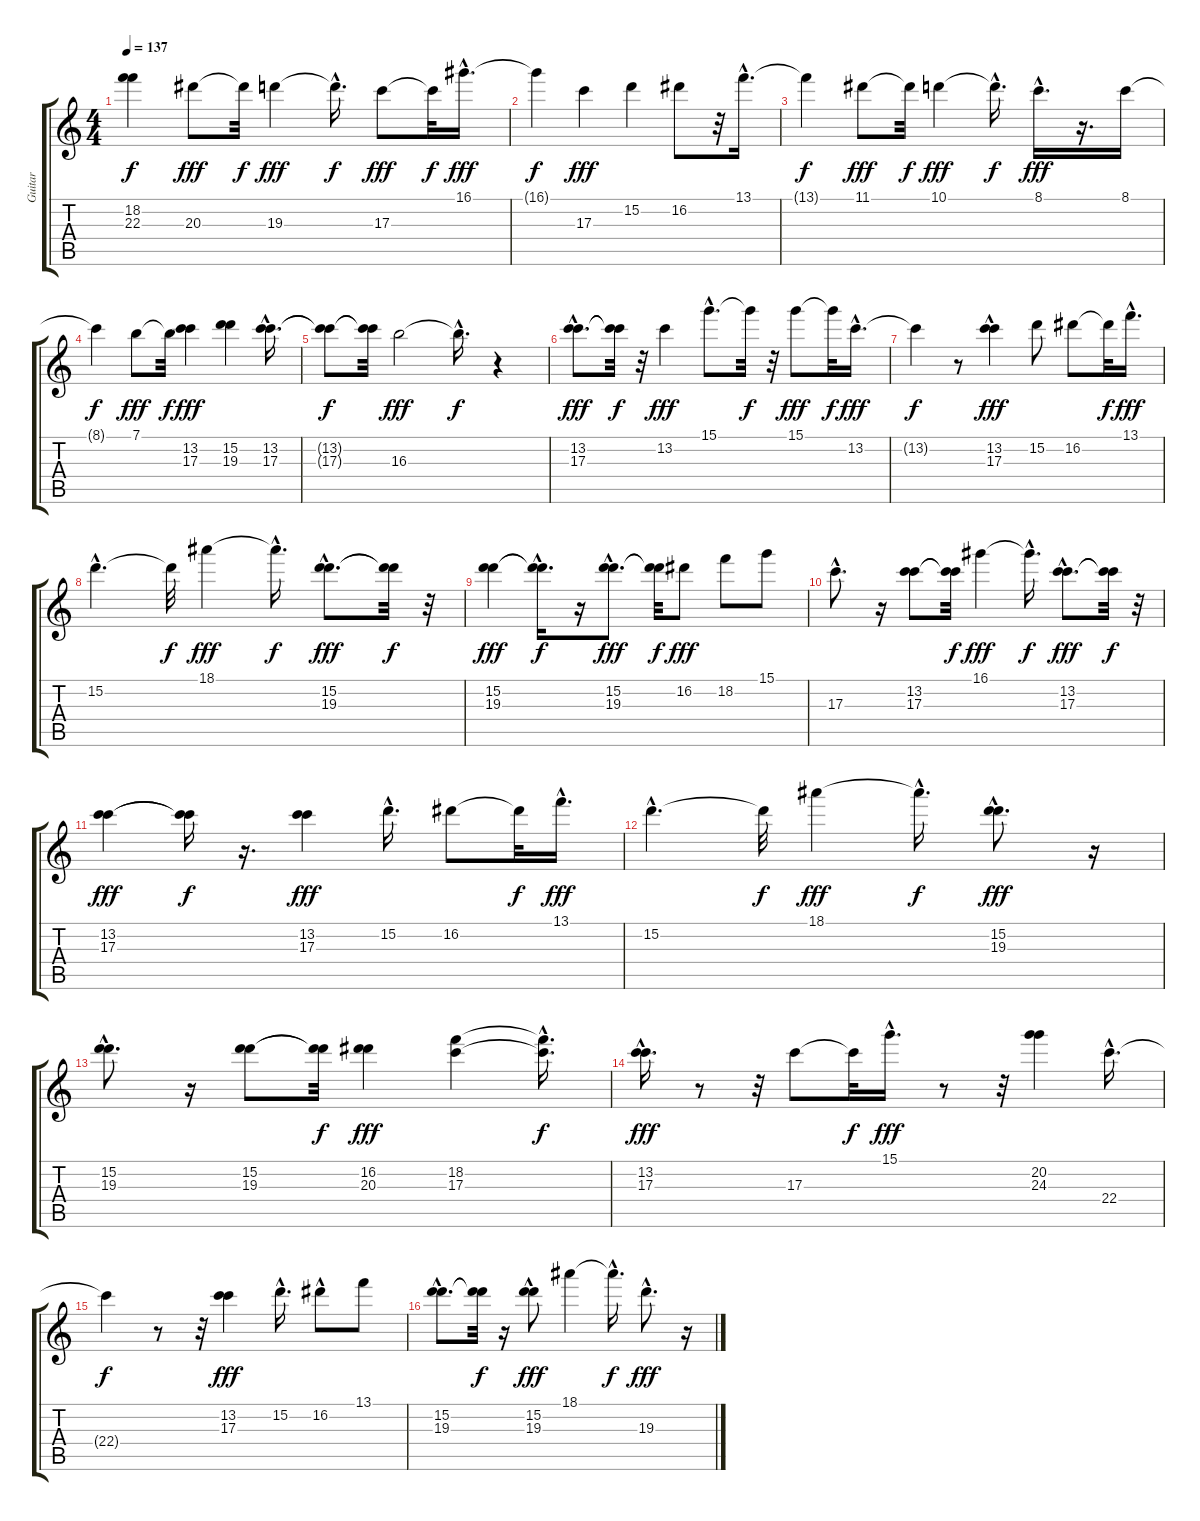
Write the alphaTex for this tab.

\track ("Guitar" "Guitar") {instrument electricguitarjazz}
\staff {score tabs}
\tuning (E4 B3 G3 D3 A2 E2) {hide}
\ts (4 4)
\tempo 137
\clef g2
\ks c
(18.2{t} 22.3{t}).4{dy f} 20.3.8{dy fff} 20.3{t}.32{dy f} 19.3.4{dy fff} 19.3{hac t}.16{d dy f} 17.3.8{dy fff} 17.3{t}.32{dy f} 16.1{hac}.16{d dy fff} |
16.1{t}.4{dy f} 17.3.4{dy fff} 15.2.4 16.2.8 r.32 13.1{hac}.16{d} |
13.1{t}.4{dy f} 11.1.8{dy fff} 11.1{t}.32{dy f} 10.1.4{dy fff} 10.1{hac t}.16{d dy f} 8.1{hac}.16{d dy fff} r.16{d} 8.1.16 |
8.1{t}.4{dy f} 7.1.8{dy fff} 7.1{t}.32{dy f} (13.2 17.3).4{dy fff} (15.2 19.3).4 (13.2{hac} 17.3{hac}).16{d} |
(13.2{t} 17.3{t}).8{dy f} (13.2{t} 17.3{t}).32 16.3.2{dy fff} 16.3{hac t}.16{d dy f} r.4 |
(13.2{hac} 17.3{hac}).8{d dy fff} (13.2{t} 17.3{t}).32{dy f} r.32 13.2.4{dy fff} 15.1{hac}.8{d} 15.1{t}.32{dy f} r.32 15.1.8{dy fff} 15.1{t}.32{dy f} 13.2{hac}.16{d dy fff} |
13.2{t}.4{dy f} r.8 (13.2{hac} 17.3{hac}).4{dy fff} 15.2.8 16.2.8 16.2{t}.32{dy f} 13.1{hac}.16{d dy fff} |
15.2{hac}.4{d} 15.2{t}.32{dy f} 18.1.4{dy fff} 18.1{hac t}.16{d dy f} (15.2{hac} 19.3{hac}).8{d dy fff} (15.2{t} 19.3{t}).32{dy f} r.32 |
(15.2 19.3).4{dy fff} (15.2{hac t} 19.3{hac t}).16{d dy f} r.16 (15.2{hac} 19.3{hac}).8{d dy fff} (15.2{t} 19.3{t}).32{dy f} 16.2.8{dy fff} 18.2.8 15.1.8 |
17.3{hac}.8{d} r.16 (13.2 17.3).8 (13.2{t} 17.3{t}).32{dy f} 16.1.4{dy fff} 16.1{hac t}.16{d dy f} (13.2{hac} 17.3{hac}).8{d dy fff} (13.2{t} 17.3{t}).32{dy f} r.32 |
(13.2 17.3).4{dy fff} (13.2{t} 17.3{t}).16{dy f} r.16{d} (13.2 17.3).4{dy fff} 15.2{hac}.16{d} 16.2.8 16.2{t}.32{dy f} 13.1{hac}.16{d dy fff} |
15.2{hac}.4{d} 15.2{t}.32{dy f} 18.1.4{dy fff} 18.1{hac t}.16{d dy f} (15.2{hac} 19.3{hac}).8{d dy fff} r.16 |
(15.2{hac} 19.3{hac}).8{d} r.16 (15.2 19.3).8 (15.2{t} 19.3{t}).32{dy f} (16.2 20.3).4{dy fff} (18.2 17.3).4 (18.2{hac t} 17.3{hac t}).16{d dy f} |
(13.2{hac} 17.3{hac}).16{d dy fff} r.8 r.32 17.3.8 17.3{t}.32{dy f} 15.1{hac}.16{d dy fff} r.8 r.32 (20.2 24.3).4 22.4{hac}.16{d} |
22.4{t}.4{dy f} r.8 r.32 (13.2 17.3).4{dy fff} 15.2{hac}.16{d} 16.2{hac}.8 13.1.8 |
(15.2{hac} 19.3{hac}).8{d} (15.2{t} 19.3{t}).32{dy f} r.16 (15.2{hac} 19.3{hac}).8{dy fff} 18.1.4 18.1{hac t}.16{d dy f} 19.3{hac}.8{d dy fff} r.16
